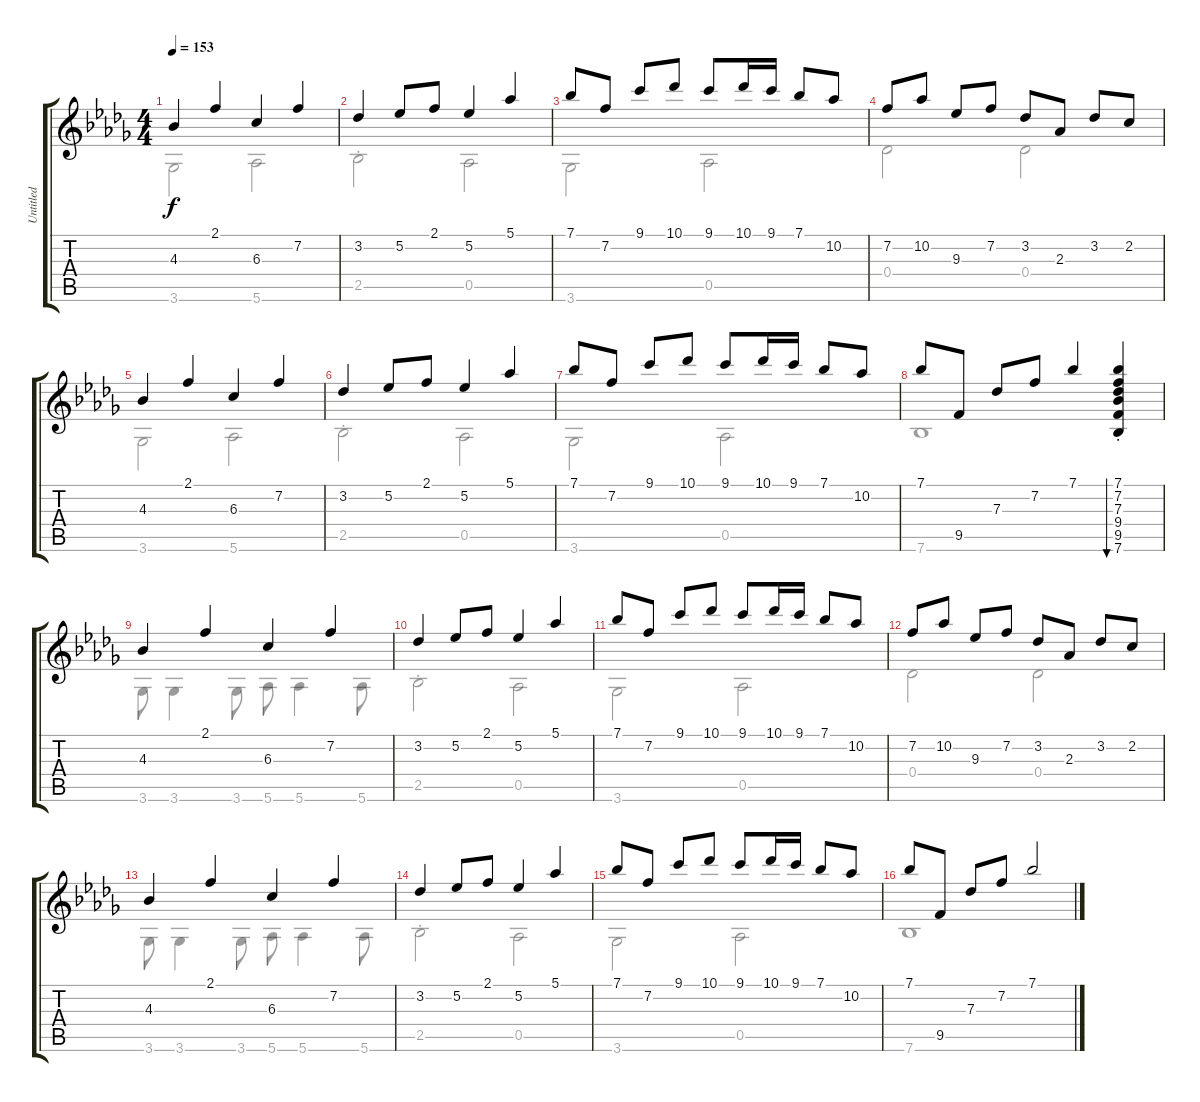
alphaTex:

\track ("Untitled" "Untitled") {instrument acousticguitarnylon}
\staff {score tabs}
\tuning (Eb4 Bb3 Gb3 Db3 Ab2 Eb2) {hide}
\voice
\ts (4 4)
\tempo 153
\clef g2
\ks db
4.3.4{dy f} 2.1.4 6.3.4 7.2.4 |
3.2.4 5.2.8 2.1.8 5.2.4 5.1.4 |
7.1.8 7.2.8 9.1.8 10.1.8 9.1.8 10.1.16 9.1.16 7.1.8 10.2.8 |
7.2.8 10.2.8 9.3.8 7.2.8 3.2.8 2.3.8 3.2.8 2.2.8 |
4.3.4 2.1.4 6.3.4 7.2.4 |
3.2.4 5.2.8 2.1.8 5.2.4 5.1.4 |
7.1.8 7.2.8 9.1.8 10.1.8 9.1.8 10.1.16 9.1.16 7.1.8 10.2.8 |
7.1.8 9.5.8 7.3.8 7.2.8 7.1.4 (7.1{st} 7.2{st} 7.3{st} 9.4{st} 9.5{st} 7.6{st}).4{bu 30} |
4.3.4 2.1.4 6.3.4 7.2.4 |
3.2.4 5.2.8 2.1.8 5.2.4 5.1.4 |
7.1.8 7.2.8 9.1.8 10.1.8 9.1.8 10.1.16 9.1.16 7.1.8 10.2.8 |
7.2.8 10.2.8 9.3.8 7.2.8 3.2.8 2.3.8 3.2.8 2.2.8 |
4.3.4 2.1.4 6.3.4 7.2.4 |
3.2.4 5.2.8 2.1.8 5.2.4 5.1.4 |
7.1.8 7.2.8 9.1.8 10.1.8 9.1.8 10.1.16 9.1.16 7.1.8 10.2.8 |
7.1.8 9.5.8 7.3.8 7.2.8 7.1.2
\voice
\clef g2
\ottava regular
\simile none
\ks db
3.6.2{dy f} 5.6.2 |
2.5{st}.2 0.5.2 |
3.6.2 0.5.2 |
0.4.2 0.4.2 |
3.6.2 5.6.2 |
2.5{st}.2 0.5.2 |
3.6.2 0.5.2 |
7.6.1 |
3.6.8 3.6.4 3.6.8 5.6.8 5.6.4 5.6.8 |
2.5{st}.2 0.5.2 |
3.6.2 0.5.2 |
0.4.2 0.4.2 |
3.6.8 3.6.4 3.6.8 5.6.8 5.6.4 5.6.8 |
2.5{st}.2 0.5.2 |
3.6.2 0.5.2 |
7.6.1
